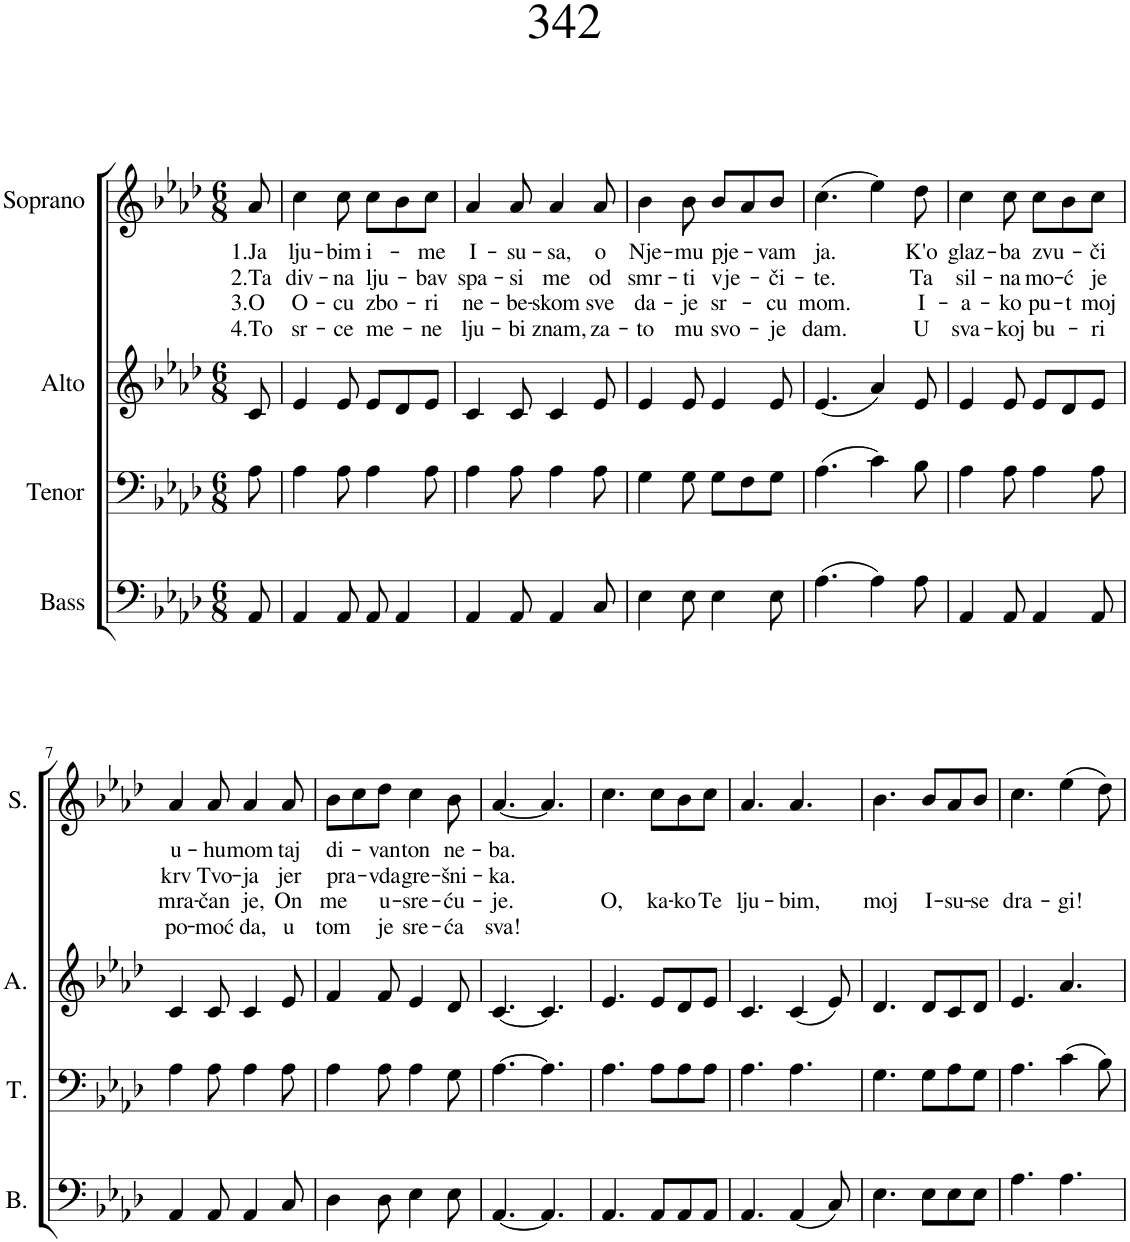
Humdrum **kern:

**kern	**kern	**kern	**kern	**text	**text	**text	**text
*part4	*part3	*part2	*part1	*part1	*part1	*part1	*part1
*staff4	*staff3	*staff2	*staff1	*staff1	*staff1	*staff1	*staff1
*I"Bass	*I"Tenor	*I"Alto	*I"Soprano	*	*	*	*
*I'B.	*I'T.	*I'A.	*I'S.	*	*	*	*
*clefF4	*clefF4	*clefG2	*clefG2	*	*	*	*
*k[b-e-a-d-]	*k[b-e-a-d-]	*k[b-e-a-d-]	*k[b-e-a-d-]	*	*	*	*
*M6/8	*M6/8	*M6/8	*M6/8	*	*	*	*
=1	=1	=1	=1	=1	=1	=1	=1
!	!	!	!	!LO:LY:b	!LO:LY:b	!LO:LY:b	!LO:LY:b
8AA-/	8A-\	8c/	8a-/	1.Ja	2.Ta	3.O	4.To
=2	=2	=2	=2	=2	=2	=2	=2
!	!	!	!	!LO:LY:b	!LO:LY:b	!LO:LY:b	!LO:LY:b
4AA-/	4A-\	4e-/	4cc\	lju-	div-	O-	sr-
!	!	!	!	!LO:LY:b	!LO:LY:b	!LO:LY:b	!LO:LY:b
8AA-/	8A-\	8e-/	8cc\	-bim	-na	-cu	-ce
!	!	!	!	!LO:LY:b	!LO:LY:b	!LO:LY:b	!LO:LY:b
8AA-/	4A-\	8e-/L	8cc\L	i-	lju-	zbo-	me-
4AA-/	.	8d-/	8b-\	.	.	.	.
!	!	!	!	!LO:LY:b	!LO:LY:b	!LO:LY:b	!LO:LY:b
.	8A-\	8e-/J	8cc\J	-me	-bav	-ri	-ne
=3	=3	=3	=3	=3	=3	=3	=3
!	!	!	!	!LO:LY:b	!LO:LY:b	!LO:LY:b	!LO:LY:b
4AA-/	4A-\	4c/	4a-/	I-	spa-	ne-	lju-
!	!	!	!	!LO:LY:b	!LO:LY:b	!LO:LY:b	!LO:LY:b
8AA-/	8A-\	8c/	8a-/	-su-	-si	-be-	-bi
!	!	!	!	!LO:LY:b	!LO:LY:b	!LO:LY:b	!LO:LY:b
4AA-/	4A-\	4c/	4a-/	-sa,	me	-skom	znam,
!	!	!	!	!LO:LY:b	!LO:LY:b	!LO:LY:b	!LO:LY:b
8C/	8A-\	8e-/	8a-/	o	od	sve	za-
=4	=4	=4	=4	=4	=4	=4	=4
!	!	!	!	!LO:LY:b	!LO:LY:b	!LO:LY:b	!LO:LY:b
4E-\	4G\	4e-/	4b-\	Nje-	smr-	da-	-to
!	!	!	!	!LO:LY:b	!LO:LY:b	!LO:LY:b	!LO:LY:b
8E-\	8G\	8e-/	8b-\	-mu	-ti	-je	mu
!	!	!	!	!LO:LY:b	!LO:LY:b	!LO:LY:b	!LO:LY:b
4E-\	8G\L	4e-/	8b-/L	pje-	vje-	sr-	svo-
.	8F\	.	8a-/	.	.	.	.
!	!	!	!	!LO:LY:b	!LO:LY:b	!LO:LY:b	!LO:LY:b
8E-\	8G\J	8e-/	8b-/J	-vam	-či-	-cu	-je
=5	=5	=5	=5	=5	=5	=5	=5
!	!	!	!	!LO:LY:b	!LO:LY:b	!LO:LY:b	!LO:LY:b
(4.A-\	(4.A-\	(4.e-/	(4.cc\	ja.	-te.	mom.	dam.
4A-\)	4c\)	4a-/)	4ee-\)	.	.	.	.
!	!	!	!	!LO:LY:b	!LO:LY:b	!LO:LY:b	!LO:LY:b
8A-\	8B-\	8e-/	8dd-\	K'o	Ta	I-	U
=6	=6	=6	=6	=6	=6	=6	=6
!	!	!	!	!LO:LY:b	!LO:LY:b	!LO:LY:b	!LO:LY:b
4AA-/	4A-\	4e-/	4cc\	glaz-	sil-	-a-	sva-
!	!	!	!	!LO:LY:b	!LO:LY:b	!LO:LY:b	!LO:LY:b
8AA-/	8A-\	8e-/	8cc\	-ba	-na	-ko	-koj
!	!	!	!	!LO:LY:b	!LO:LY:b	!LO:LY:b	!LO:LY:b
4AA-/	4A-\	8e-/L	8cc\L	zvu-	mo-	pu-	bu-
!	!	!	!	!	!LO:LY:b	!LO:LY:b	!
.	.	8d-/	8b-\	.	-ć	-t	.
!	!	!	!	!LO:LY:b	!LO:LY:b	!LO:LY:b	!LO:LY:b
8AA-/	8A-\	8e-/J	8cc\J	-či	je	moj	-ri
!!LO:LB:g=z
=7	=7	=7	=7	=7	=7	=7	=7
!	!	!	!	!LO:LY:b	!LO:LY:b	!LO:LY:b	!LO:LY:b
4AA-/	4A-\	4c/	4a-/	u-	krv	mra-	po-
!	!	!	!	!LO:LY:b	!LO:LY:b	!LO:LY:b	!LO:LY:b
8AA-/	8A-\	8c/	8a-/	-hu	Tvo-	-čan	-moć
!	!	!	!	!LO:LY:b	!LO:LY:b	!LO:LY:b	!LO:LY:b
4AA-/	4A-\	4c/	4a-/	mom	-ja	je,	da,
!	!	!	!	!LO:LY:b	!LO:LY:b	!LO:LY:b	!LO:LY:b
8C/	8A-\	8e-/	8a-/	taj	jer	On	u
=8	=8	=8	=8	=8	=8	=8	=8
!	!	!	!	!LO:LY:b	!LO:LY:b	!LO:LY:b	!LO:LY:b
4D-\	4A-\	4f/	8b-\L	di-	pra-	me	tom
.	.	.	8cc\	.	.	.	.
!	!	!	!	!LO:LY:b	!LO:LY:b	!LO:LY:b	!LO:LY:b
8D-\	8A-\	8f/	8dd-\J	-van	-vda	u-	je
!	!	!	!	!LO:LY:b	!LO:LY:b	!LO:LY:b	!LO:LY:b
4E-\	4A-\	4e-/	4cc\	ton	gre-	-sre-	sre-
!	!	!	!	!LO:LY:b	!LO:LY:b	!LO:LY:b	!LO:LY:b
8E-\	8G\	8d-/	8b-\	ne-	-šni-	-ću-	-ća
=9	=9	=9	=9	=9	=9	=9	=9
!	!	!	!	!LO:LY:b	!LO:LY:b	!LO:LY:b	!LO:LY:b
[4.AA-/	[4.A-\	[4.c/	[4.a-/	-ba.	-ka.	-je.	sva!
4.AA-/]	4.A-\]	4.c/]	4.a-/]	.	.	.	.
=10	=10	=10	=10	=10	=10	=10	=10
!	!	!	!	!	!	!LO:LY:b	!
4.AA-/	4.A-\	4.e-/	4.cc\	.	.	O,	.
!	!	!	!	!	!	!LO:LY:b	!
8AA-/L	8A-\L	8e-/L	8cc\L	.	.	ka-	.
!	!	!	!	!	!	!LO:LY:b	!
8AA-/	8A-\	8d-/	8b-\	.	.	-ko	.
!	!	!	!	!	!	!LO:LY:b	!
8AA-/J	8A-\J	8e-/J	8cc\J	.	.	Te	.
=11	=11	=11	=11	=11	=11	=11	=11
!	!	!	!	!	!	!LO:LY:b	!
4.AA-/	4.A-\	4.c/	4.a-/	.	.	lju-	.
!	!	!	!	!	!	!LO:LY:b	!
(4AA-/	4.A-\	(4c/	4.a-/	.	.	-bim,	.
8C/)	.	8e-/)	.	.	.	.	.
=12	=12	=12	=12	=12	=12	=12	=12
!	!	!	!	!	!	!LO:LY:b	!
4.E-\	4.G\	4.d-/	4.b-\	.	.	moj	.
!	!	!	!	!	!	!LO:LY:b	!
8E-\L	8G\L	8d-/L	8b-/L	.	.	I-	.
!	!	!	!	!	!	!LO:LY:b	!
8E-\	8A-\	8c/	8a-/	.	.	-su-	.
!	!	!	!	!	!	!LO:LY:b	!
8E-\J	8G\J	8d-/J	8b-/J	.	.	-se	.
=13	=13	=13	=13	=13	=13	=13	=13
!	!	!	!	!	!	!LO:LY:b	!
4.A-\	4.A-\	4.e-/	4.cc\	.	.	dra-	.
!	!	!	!	!	!	!LO:LY:b	!
4.A-\	(4c\	4.a-/	(4ee-\	.	.	-gi!	.
.	8B-\)	.	8dd-\)	.	.	.	.
=	=	=	=	=	=	=	=
*-	*-	*-	*-	*-	*-	*-	*-
